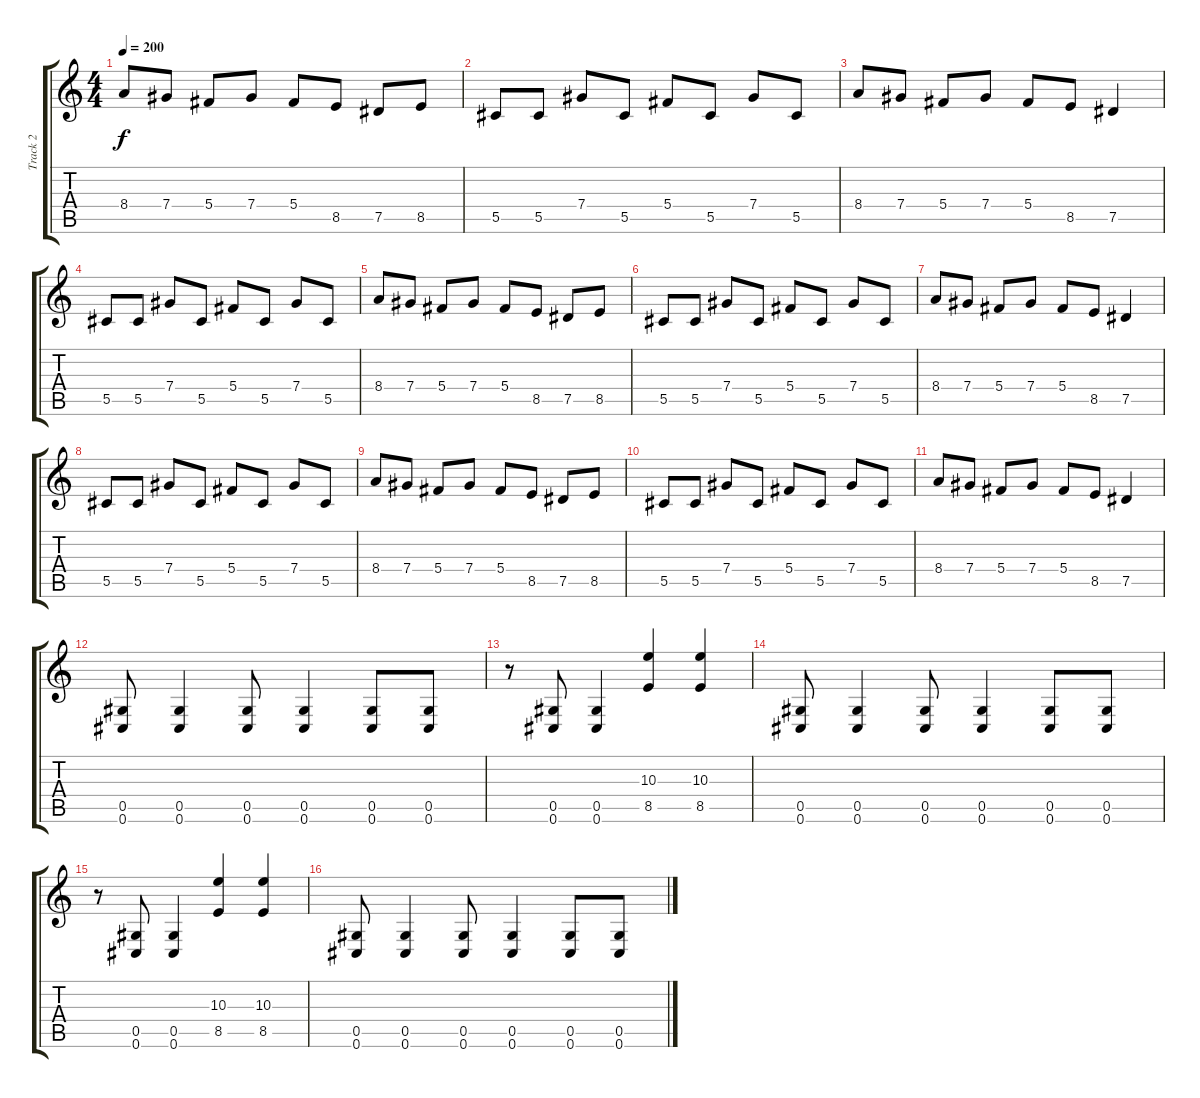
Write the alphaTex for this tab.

\track ("Track 2" "Track 2") {instrument overdrivenguitar}
\staff {score tabs}
\tuning (Eb4 Bb3 Gb3 Db3 Ab2 Db2) {hide}
\ts (4 4)
\tempo 200
\clef g2
\ks c
8.4.8{dy f} 7.4.8 5.4.8 7.4.8 5.4.8 8.5.8 7.5.8 8.5.8 |
5.5.8 5.5.8 7.4.8 5.5.8 5.4.8 5.5.8 7.4.8 5.5.8 |
8.4.8 7.4.8 5.4.8 7.4.8 5.4.8 8.5.8 7.5.4 |
5.5.8 5.5.8 7.4.8 5.5.8 5.4.8 5.5.8 7.4.8 5.5.8 |
8.4.8 7.4.8 5.4.8 7.4.8 5.4.8 8.5.8 7.5.8 8.5.8 |
5.5.8 5.5.8 7.4.8 5.5.8 5.4.8 5.5.8 7.4.8 5.5.8 |
8.4.8 7.4.8 5.4.8 7.4.8 5.4.8 8.5.8 7.5.4 |
5.5.8 5.5.8 7.4.8 5.5.8 5.4.8 5.5.8 7.4.8 5.5.8 |
8.4.8 7.4.8 5.4.8 7.4.8 5.4.8 8.5.8 7.5.8 8.5.8 |
5.5.8 5.5.8 7.4.8 5.5.8 5.4.8 5.5.8 7.4.8 5.5.8 |
8.4.8 7.4.8 5.4.8 7.4.8 5.4.8 8.5.8 7.5.4 |
(0.5 0.6).8 (0.5 0.6).4 (0.5 0.6).8 (0.5 0.6).4 (0.5 0.6).8 (0.5 0.6).8 |
r.8 (0.5 0.6).8 (0.5 0.6).4 (10.3 8.5).4 (10.3 8.5).4 |
(0.5 0.6).8 (0.5 0.6).4 (0.5 0.6).8 (0.5 0.6).4 (0.5 0.6).8 (0.5 0.6).8 |
r.8 (0.5 0.6).8 (0.5 0.6).4 (10.3 8.5).4 (10.3 8.5).4 |
(0.5 0.6).8 (0.5 0.6).4 (0.5 0.6).8 (0.5 0.6).4 (0.5 0.6).8 (0.5 0.6).8
